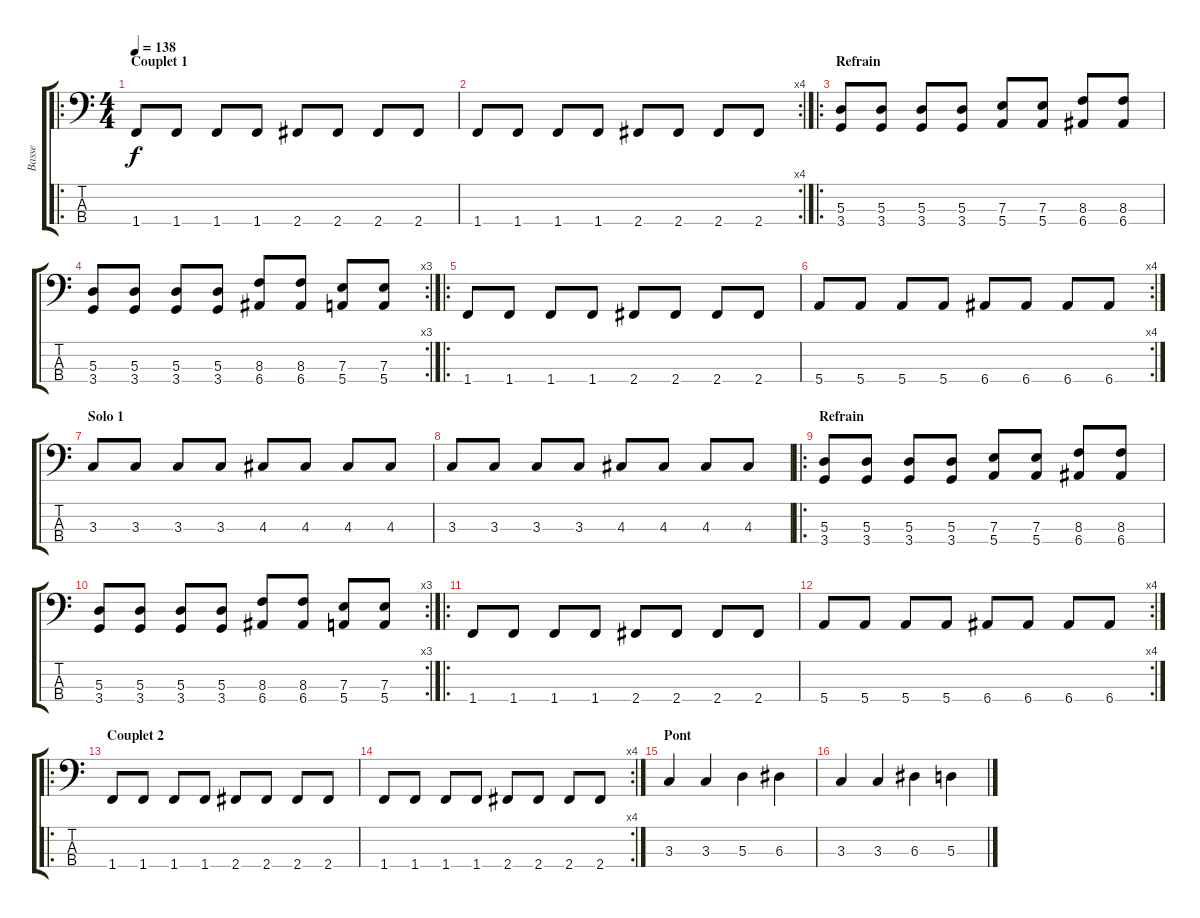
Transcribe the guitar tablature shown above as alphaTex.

\track ("Basse" "Basse") {instrument electricbasspick}
\staff {score tabs}
\tuning (G2 D2 A1 E1) {hide}
\ro
\ts (4 4)
\section ("" "Couplet 1")
\tempo 138
\clef f4
\ks c
1.4.8{dy f} 1.4.8 1.4.8 1.4.8 2.4.8 2.4.8 2.4.8 2.4.8 |
\rc 4
1.4.8 1.4.8 1.4.8 1.4.8 2.4.8 2.4.8 2.4.8 2.4.8 |
\ro
\section ("" "Refrain")
(5.3 3.4).8 (5.3 3.4).8 (5.3 3.4).8 (5.3 3.4).8 (7.3 5.4).8 (7.3 5.4).8 (8.3 6.4).8 (8.3 6.4).8 |
\rc 3
(5.3 3.4).8 (5.3 3.4).8 (5.3 3.4).8 (5.3 3.4).8 (8.3 6.4).8 (8.3 6.4).8 (7.3 5.4).8 (7.3 5.4).8 |
\ro
1.4.8 1.4.8 1.4.8 1.4.8 2.4.8 2.4.8 2.4.8 2.4.8 |
\rc 4
5.4.8 5.4.8 5.4.8 5.4.8 6.4.8 6.4.8 6.4.8 6.4.8 |
\section ("" "Solo 1")
3.3.8 3.3.8 3.3.8 3.3.8 4.3.8 4.3.8 4.3.8 4.3.8 |
3.3.8 3.3.8 3.3.8 3.3.8 4.3.8 4.3.8 4.3.8 4.3.8 |
\ro
\section ("" "Refrain")
(5.3 3.4).8 (5.3 3.4).8 (5.3 3.4).8 (5.3 3.4).8 (7.3 5.4).8 (7.3 5.4).8 (8.3 6.4).8 (8.3 6.4).8 |
\rc 3
(5.3 3.4).8 (5.3 3.4).8 (5.3 3.4).8 (5.3 3.4).8 (8.3 6.4).8 (8.3 6.4).8 (7.3 5.4).8 (7.3 5.4).8 |
\ro
1.4.8 1.4.8 1.4.8 1.4.8 2.4.8 2.4.8 2.4.8 2.4.8 |
\rc 4
5.4.8 5.4.8 5.4.8 5.4.8 6.4.8 6.4.8 6.4.8 6.4.8 |
\ro
\section ("" "Couplet 2")
1.4.8 1.4.8 1.4.8 1.4.8 2.4.8 2.4.8 2.4.8 2.4.8 |
\rc 4
1.4.8 1.4.8 1.4.8 1.4.8 2.4.8 2.4.8 2.4.8 2.4.8 |
\section ("" "Pont ")
3.3.4 3.3.4 5.3.4 6.3.4 |
3.3.4 3.3.4 6.3.4 5.3.4
